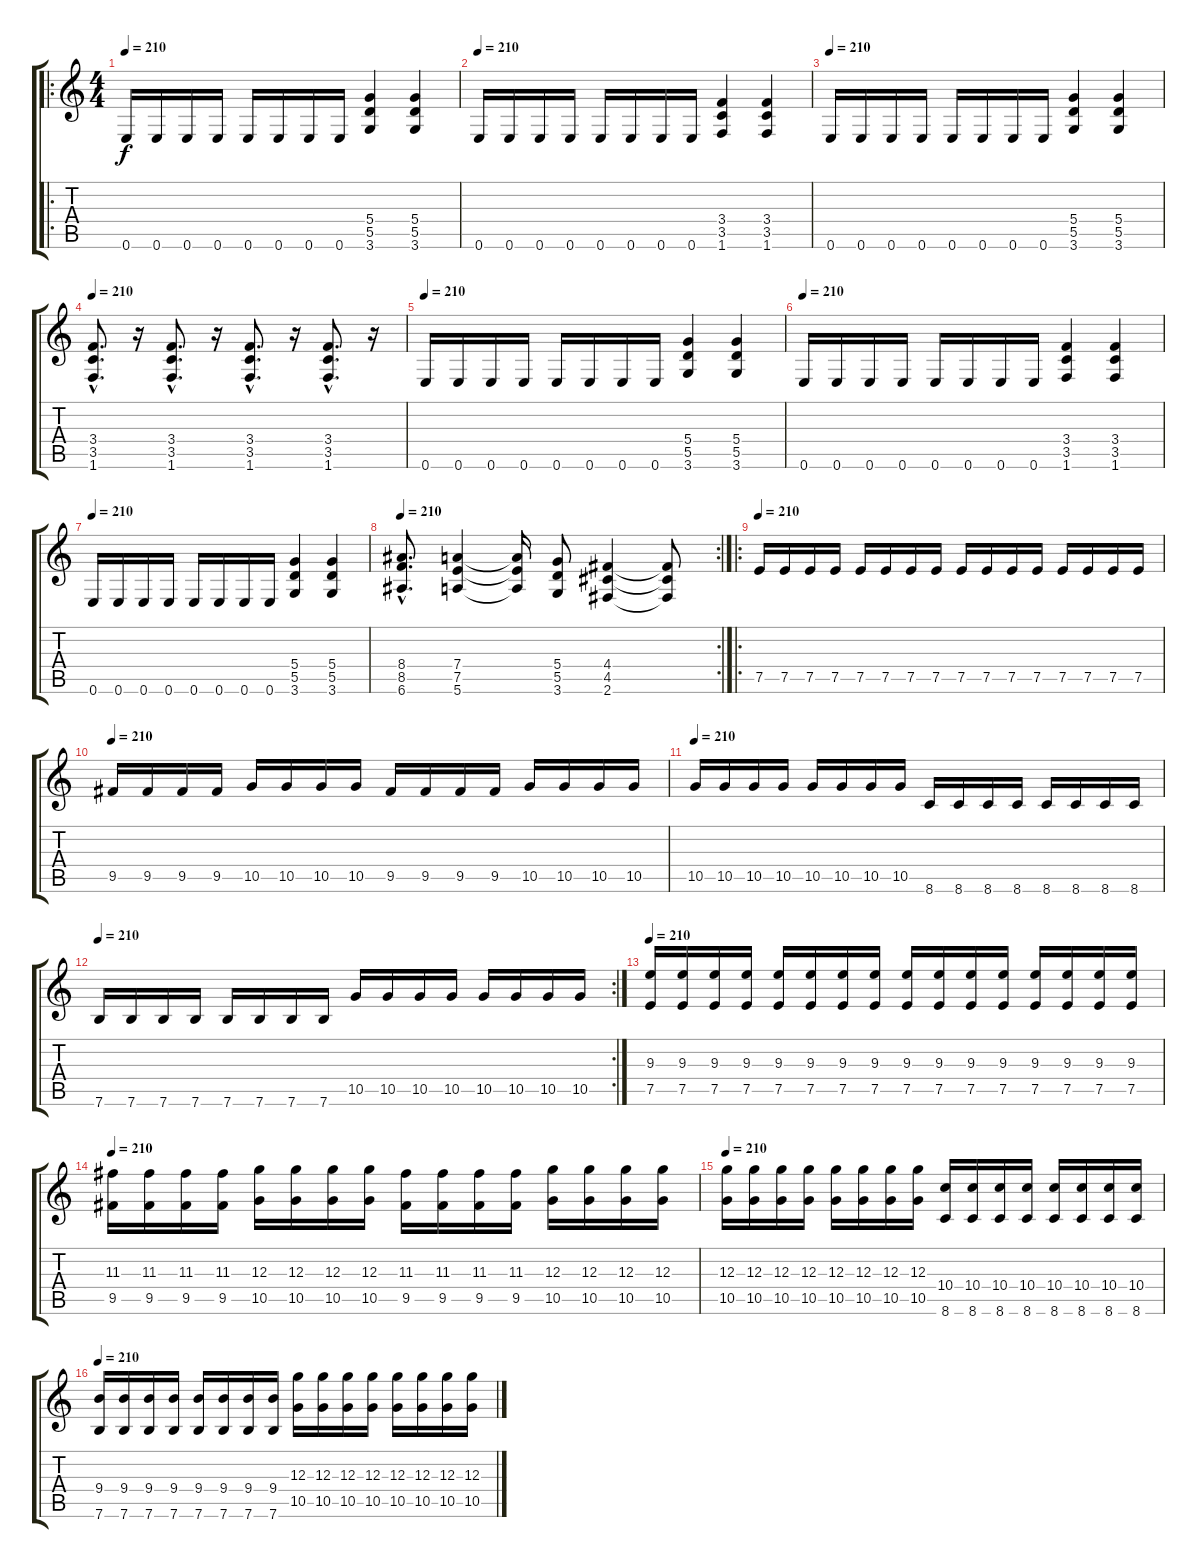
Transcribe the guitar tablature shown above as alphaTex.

\track "" {instrument overdrivenguitar}
\staff {score tabs}
\tuning (E4 B3 G3 D3 A2 E2) {hide}
\ro
\ts (4 4)
\tempo 210
\clef g2
\ks c
0.6.16{dy f} 0.6.16 0.6.16 0.6.16 0.6.16 0.6.16 0.6.16 0.6.16 (5.4 5.5 3.6).4 (5.4 5.5 3.6).4 |
\tempo 210
0.6.16 0.6.16 0.6.16 0.6.16 0.6.16 0.6.16 0.6.16 0.6.16 (3.4 3.5 1.6).4 (3.4 3.5 1.6).4 |
\tempo 210
0.6.16 0.6.16 0.6.16 0.6.16 0.6.16 0.6.16 0.6.16 0.6.16 (5.4 5.5 3.6).4 (5.4 5.5 3.6).4 |
\tempo 210
(3.4{hac} 3.5{hac} 1.6{hac}).8{d} r.16 (3.4{hac} 3.5{hac} 1.6{hac}).8{d} r.16 (3.4{hac} 3.5{hac} 1.6{hac}).8{d} r.16 (3.4{hac} 3.5{hac} 1.6{hac}).8{d} r.16 |
\tempo 210
0.6.16 0.6.16 0.6.16 0.6.16 0.6.16 0.6.16 0.6.16 0.6.16 (5.4 5.5 3.6).4 (5.4 5.5 3.6).4 |
\tempo 210
0.6.16 0.6.16 0.6.16 0.6.16 0.6.16 0.6.16 0.6.16 0.6.16 (3.4 3.5 1.6).4 (3.4 3.5 1.6).4 |
\tempo 210
0.6.16 0.6.16 0.6.16 0.6.16 0.6.16 0.6.16 0.6.16 0.6.16 (5.4 5.5 3.6).4 (5.4 5.5 3.6).4 |
\rc 2
\tempo 210
(8.4{hac} 8.5{hac} 6.6{hac}).8{d} (7.4 7.5 5.6).4 (7.4{t} 7.5{t} 5.6{t}).16 (5.4 5.5 3.6).8 (4.4 4.5 2.6).4 (4.4{t} 4.5{t} 2.6{t}).8 |
\ro
\tempo 210
7.5.16 7.5.16 7.5.16 7.5.16 7.5.16 7.5.16 7.5.16 7.5.16 7.5.16 7.5.16 7.5.16 7.5.16 7.5.16 7.5.16 7.5.16 7.5.16 |
\tempo 210
9.5.16 9.5.16 9.5.16 9.5.16 10.5.16 10.5.16 10.5.16 10.5.16 9.5.16 9.5.16 9.5.16 9.5.16 10.5.16 10.5.16 10.5.16 10.5.16 |
\tempo 210
10.5.16 10.5.16 10.5.16 10.5.16 10.5.16 10.5.16 10.5.16 10.5.16 8.6.16 8.6.16 8.6.16 8.6.16 8.6.16 8.6.16 8.6.16 8.6.16 |
\rc 2
\tempo 210
7.6.16 7.6.16 7.6.16 7.6.16 7.6.16 7.6.16 7.6.16 7.6.16 10.5.16 10.5.16 10.5.16 10.5.16 10.5.16 10.5.16 10.5.16 10.5.16 |
\tempo 210
(9.3 7.5).16 (9.3 7.5).16 (9.3 7.5).16 (9.3 7.5).16 (9.3 7.5).16 (9.3 7.5).16 (9.3 7.5).16 (9.3 7.5).16 (9.3 7.5).16 (9.3 7.5).16 (9.3 7.5).16 (9.3 7.5).16 (9.3 7.5).16 (9.3 7.5).16 (9.3 7.5).16 (9.3 7.5).16 |
\tempo 210
(11.3 9.5).16 (11.3 9.5).16 (11.3 9.5).16 (11.3 9.5).16 (12.3 10.5).16 (12.3 10.5).16 (12.3 10.5).16 (12.3 10.5).16 (11.3 9.5).16 (11.3 9.5).16 (11.3 9.5).16 (11.3 9.5).16 (12.3 10.5).16 (12.3 10.5).16 (12.3 10.5).16 (12.3 10.5).16 |
\tempo 210
(12.3 10.5).16 (12.3 10.5).16 (12.3 10.5).16 (12.3 10.5).16 (12.3 10.5).16 (12.3 10.5).16 (12.3 10.5).16 (12.3 10.5).16 (10.4 8.6).16 (10.4 8.6).16 (10.4 8.6).16 (10.4 8.6).16 (10.4 8.6).16 (10.4 8.6).16 (10.4 8.6).16 (10.4 8.6).16 |
\tempo 210
(9.4 7.6).16 (9.4 7.6).16 (9.4 7.6).16 (9.4 7.6).16 (9.4 7.6).16 (9.4 7.6).16 (9.4 7.6).16 (9.4 7.6).16 (12.3 10.5).16 (12.3 10.5).16 (12.3 10.5).16 (12.3 10.5).16 (12.3 10.5).16 (12.3 10.5).16 (12.3 10.5).16 (12.3 10.5).16
